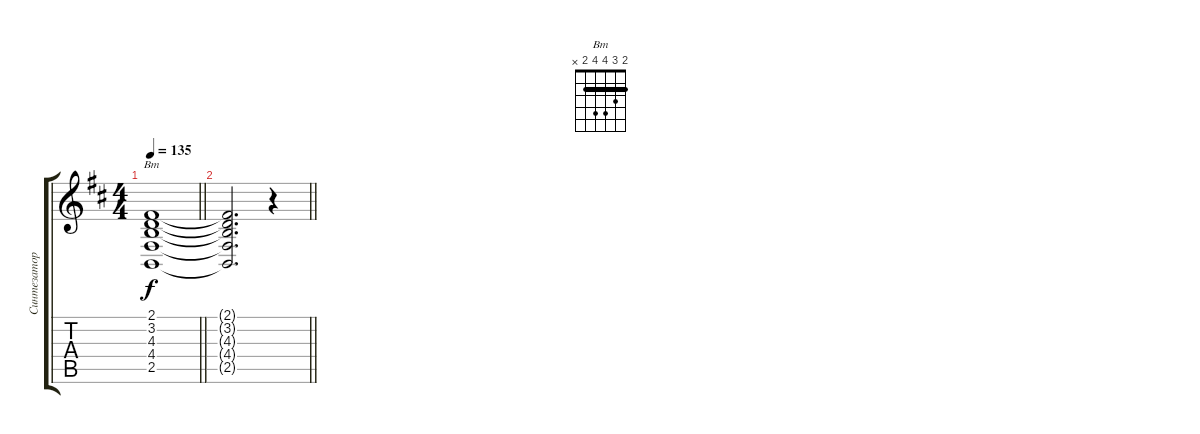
\track ("Синтезатор" "Синтезатор") {solo instrument pad2warm}
\staff {score tabs}
\tuning (E4 B3 G3 D3 A2 E2) {hide}
\chord ("Bm" 2 3 4 4 2 x) {barre 2}
\ts (4 4)
\tempo 135
\clef g2
\barLineRight lightlight
\ks bminor
(2.1{t} 3.2{t} 4.3{t} 4.4{t} 2.5{t}).1{ch "Bm" dy f} |
\barLineRight lightlight
(2.1{t} 3.2{t} 4.3{t} 4.4{t} 2.5{t}).2{d} r.4
